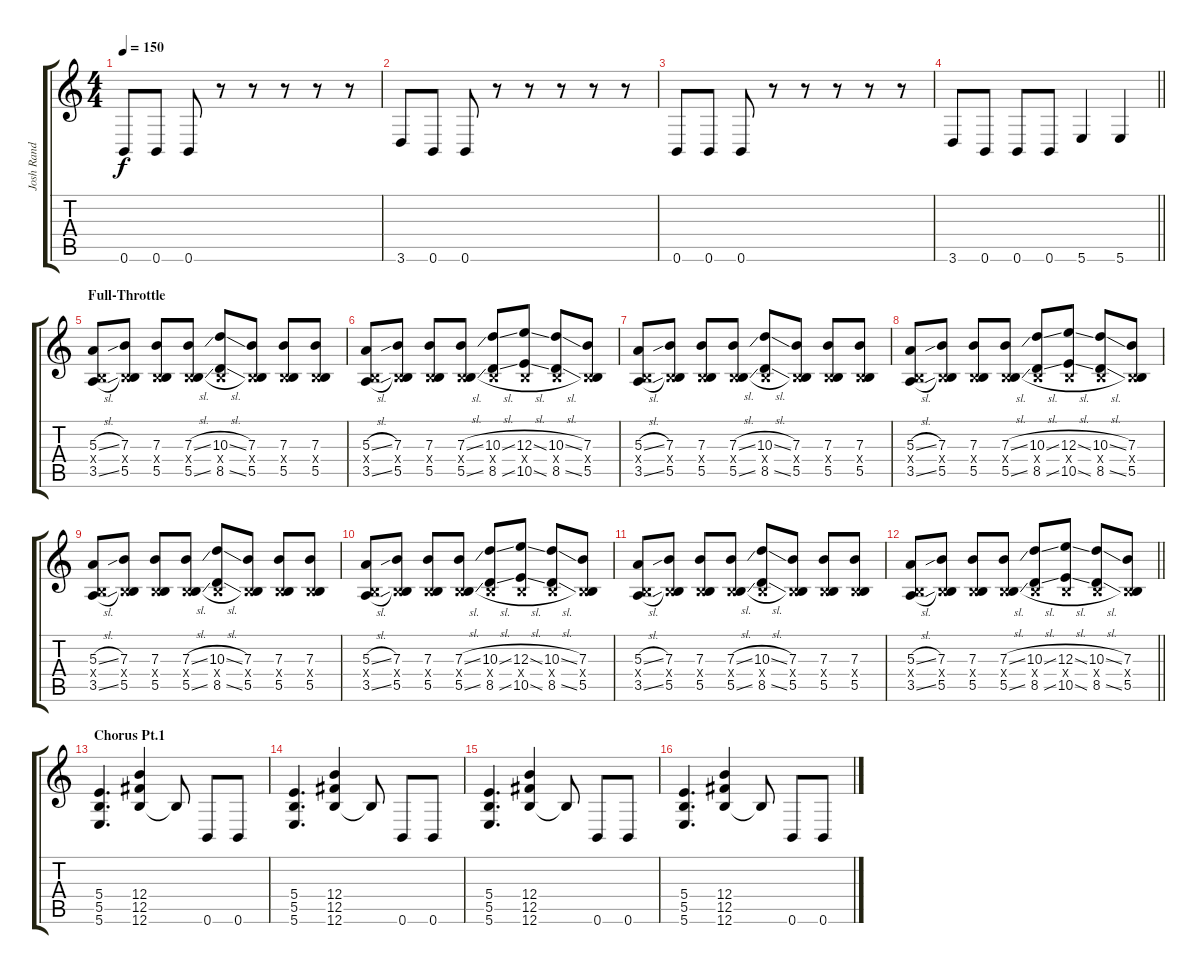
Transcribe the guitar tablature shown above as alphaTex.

\track ("Josh Rand" "Josh Rand") {instrument distortionguitar}
\staff {score tabs}
\tuning (Db4 Ab3 E3 B2 Gb2 B1) {hide}
\ts (4 4)
\tempo 150
\clef g2
\ks c
0.6.8{dy f} 0.6.8 0.6.8 r.8 r.8 r.8 r.8 r.8 |
3.6.8 0.6.8 0.6.8 r.8 r.8 r.8 r.8 r.8 |
0.6.8 0.6.8 0.6.8 r.8 r.8 r.8 r.8 r.8 |
\barLineRight lightlight
3.6.8 0.6.8 0.6.8 0.6.8 5.6.4 5.6.4 |
\section ("" "Full-Throttle")
(5.3{sl} 0.4{x} 3.5{sl}).8 (7.3 0.4{x} 5.5).8 (7.3 0.4{x} 5.5).8 (7.3{sl} 0.4{x} 5.5{sl}).8 (10.3{sl} 0.4{x} 8.5{sl}).8 (7.3 0.4{x} 5.5).8 (7.3 0.4{x} 5.5).8 (7.3 0.4{x} 5.5).8 |
(5.3{sl} 0.4{x} 3.5{sl}).8 (7.3 0.4{x} 5.5).8 (7.3 0.4{x} 5.5).8 (7.3{sl} 0.4{x} 5.5{sl}).8 (10.3{sl} 0.4{x} 8.5{sl}).8 (12.3{sl} 0.4{x} 10.5{sl}).8 (10.3{sl} 0.4{x} 8.5{sl}).8 (7.3 0.4{x} 5.5).8 |
(5.3{sl} 0.4{x} 3.5{sl}).8 (7.3 0.4{x} 5.5).8 (7.3 0.4{x} 5.5).8 (7.3{sl} 0.4{x} 5.5{sl}).8 (10.3{sl} 0.4{x} 8.5{sl}).8 (7.3 0.4{x} 5.5).8 (7.3 0.4{x} 5.5).8 (7.3 0.4{x} 5.5).8 |
(5.3{sl} 0.4{x} 3.5{sl}).8 (7.3 0.4{x} 5.5).8 (7.3 0.4{x} 5.5).8 (7.3{sl} 0.4{x} 5.5{sl}).8 (10.3{sl} 0.4{x} 8.5{sl}).8 (12.3{sl} 0.4{x} 10.5{sl}).8 (10.3{sl} 0.4{x} 8.5{sl}).8 (7.3 0.4{x} 5.5).8 |
(5.3{sl} 0.4{x} 3.5{sl}).8 (7.3 0.4{x} 5.5).8 (7.3 0.4{x} 5.5).8 (7.3{sl} 0.4{x} 5.5{sl}).8 (10.3{sl} 0.4{x} 8.5{sl}).8 (7.3 0.4{x} 5.5).8 (7.3 0.4{x} 5.5).8 (7.3 0.4{x} 5.5).8 |
(5.3{sl} 0.4{x} 3.5{sl}).8 (7.3 0.4{x} 5.5).8 (7.3 0.4{x} 5.5).8 (7.3{sl} 0.4{x} 5.5{sl}).8 (10.3{sl} 0.4{x} 8.5{sl}).8 (12.3{sl} 0.4{x} 10.5{sl}).8 (10.3{sl} 0.4{x} 8.5{sl}).8 (7.3 0.4{x} 5.5).8 |
(5.3{sl} 0.4{x} 3.5{sl}).8 (7.3 0.4{x} 5.5).8 (7.3 0.4{x} 5.5).8 (7.3{sl} 0.4{x} 5.5{sl}).8 (10.3{sl} 0.4{x} 8.5{sl}).8 (7.3 0.4{x} 5.5).8 (7.3 0.4{x} 5.5).8 (7.3 0.4{x} 5.5).8 |
\barLineRight lightlight
(5.3{sl} 0.4{x} 3.5{sl}).8 (7.3 0.4{x} 5.5).8 (7.3 0.4{x} 5.5).8 (7.3{sl} 0.4{x} 5.5{sl}).8 (10.3{sl} 0.4{x} 8.5{sl}).8 (12.3{sl} 0.4{x} 10.5{sl}).8 (10.3{sl} 0.4{x} 8.5{sl}).8 (7.3 0.4{x} 5.5).8 |
\section ("" "Chorus Pt.1")
(5.4 5.5 5.6).4{d} (12.4 12.5 12.6).4 12.6{t}.8 0.6.8 0.6.8 |
(5.4 5.5 5.6).4{d} (12.4 12.5 12.6).4 12.6{t}.8 0.6.8 0.6.8 |
(5.4 5.5 5.6).4{d} (12.4 12.5 12.6).4 12.6{t}.8 0.6.8 0.6.8 |
(5.4 5.5 5.6).4{d} (12.4 12.5 12.6).4 12.6{t}.8 0.6.8 0.6.8
